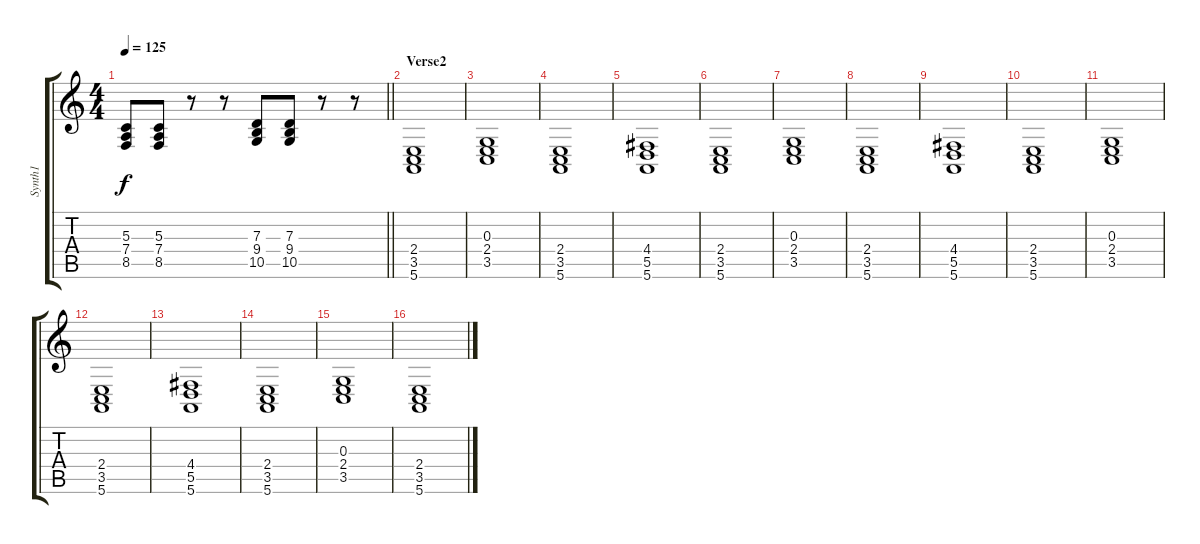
\track ("Synth1" "Synth1") {instrument stringensemble1}
\staff {score tabs}
\tuning (E4 B3 G3 D3 A2 E2) {hide}
\ts (4 4)
\tempo 125
\clef g2
\barLineRight lightlight
\ks c
(5.3 7.4 8.5).8{dy f} (5.3 7.4 8.5).8 r.8 r.8 (7.3 9.4 10.5).8 (7.3 9.4 10.5).8 r.8 r.8 |
\section ("" "Verse2")
(2.4 3.5 5.6).1 |
(0.3 2.4 3.5).1 |
(2.4 3.5 5.6).1 |
(4.4 5.5 5.6).1 |
(2.4 3.5 5.6).1 |
(0.3 2.4 3.5).1 |
(2.4 3.5 5.6).1 |
(4.4 5.5 5.6).1 |
(2.4 3.5 5.6).1 |
(0.3 2.4 3.5).1 |
(2.4 3.5 5.6).1 |
(4.4 5.5 5.6).1 |
(2.4 3.5 5.6).1 |
(0.3 2.4 3.5).1 |
(2.4 3.5 5.6).1
